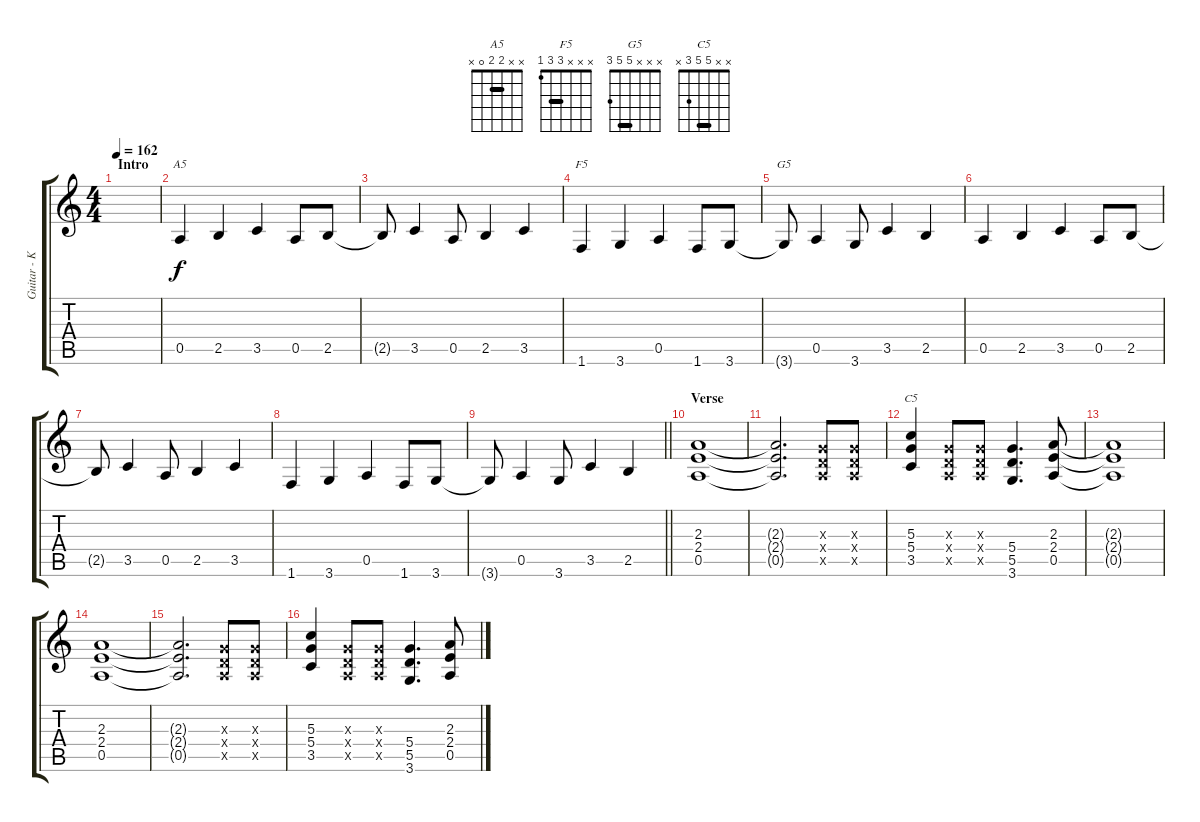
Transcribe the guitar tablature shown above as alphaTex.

\track ("Guitar - K.K. Downing" "Guitar - K") {instrument distortionguitar}
\staff {score tabs}
\tuning (E4 B3 G3 D3 A2 E2) {hide}
\chord ("A5" x x 2 2 0 x) {barre 2}
\chord ("F5" x x x 3 3 1) {barre 3}
\chord ("G5" x x x 5 5 3) {barre 5}
\chord ("C5" x x 5 5 3 x) {barre 5}
\ts (4 4)
\section ("" "Intro")
\tempo 162
\clef g2
\ks c
|
0.5.4{ch "A5"} 2.5.4 3.5.4 0.5.8 2.5.8 |
2.5{t}.8 3.5.4 0.5.8 2.5.4 3.5.4 |
1.6.4{ch "F5"} 3.6.4 0.5.4 1.6.8 3.6.8 |
3.6{t}.8{ch "G5"} 0.5.4 3.6.8 3.5.4 2.5.4 |
0.5.4 2.5.4 3.5.4 0.5.8 2.5.8 |
2.5{t}.8 3.5.4 0.5.8 2.5.4 3.5.4 |
1.6.4 3.6.4 0.5.4 1.6.8 3.6.8 |
\barLineRight lightlight
3.6{t}.8 0.5.4 3.6.8 3.5.4 2.5.4 |
\section ("" "Verse")
(2.3 2.4 0.5).1 |
(2.3{t} 2.4{t} 0.5{t}).2{d} (0.3{x} 0.4{x} 0.5{x}).8 (0.3{x} 0.4{x} 0.5{x}).8 |
(5.3 5.4 3.5).4{ch "C5"} (0.3{x} 0.4{x} 0.5{x}).8 (0.3{x} 0.4{x} 0.5{x}).8 (5.4 5.5 3.6).4{d} (2.3 2.4 0.5).8 |
(2.3{t} 2.4{t} 0.5{t}).1 |
(2.3 2.4 0.5).1 |
(2.3{t} 2.4{t} 0.5{t}).2{d} (0.3{x} 0.4{x} 0.5{x}).8 (0.3{x} 0.4{x} 0.5{x}).8 |
(5.3 5.4 3.5).4 (0.3{x} 0.4{x} 0.5{x}).8 (0.3{x} 0.4{x} 0.5{x}).8 (5.4 5.5 3.6).4{d} (2.3 2.4 0.5).8
